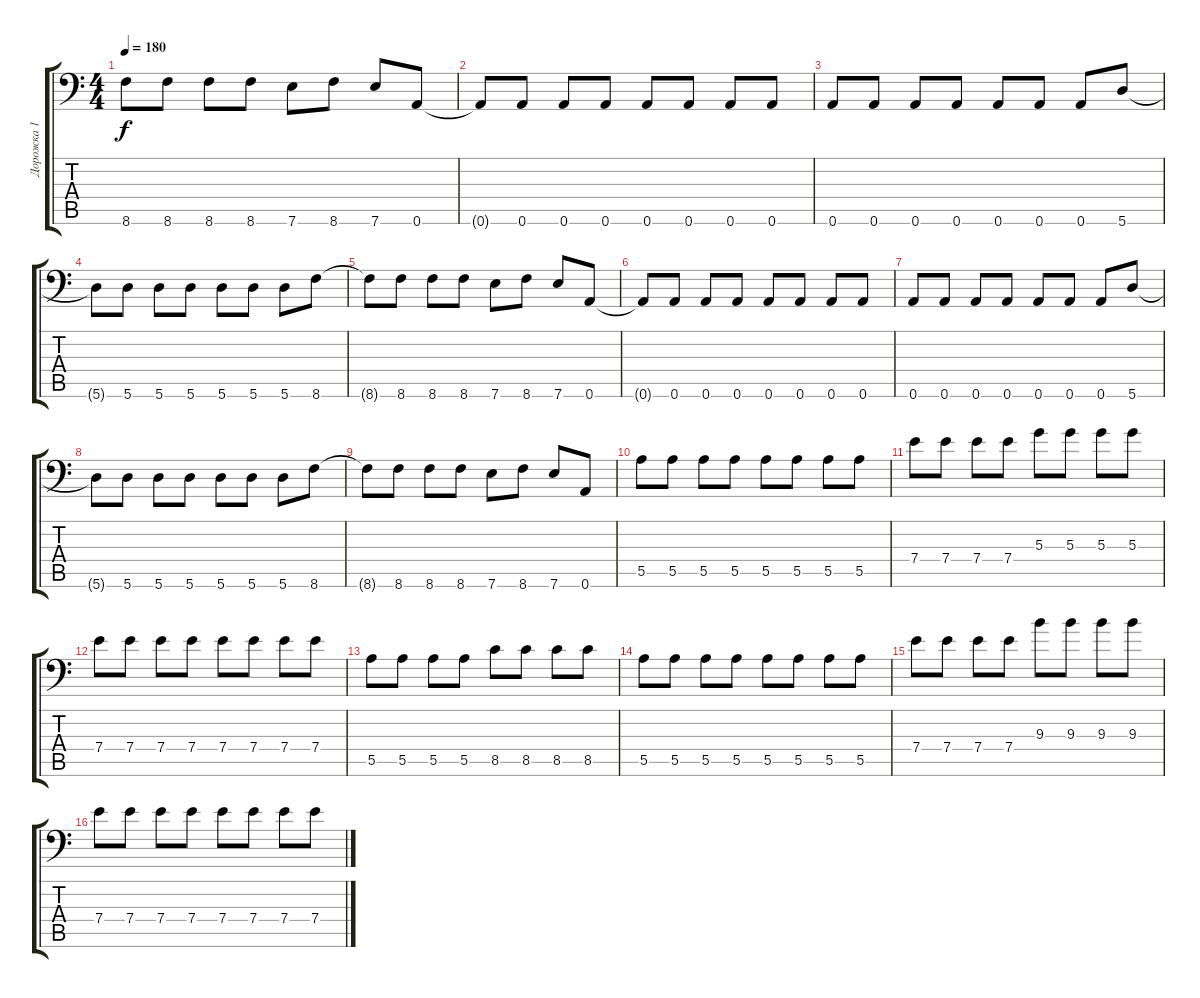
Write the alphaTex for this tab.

\track ("Дорожка 1" "Дорожка 1") {instrument distortionguitar}
\staff {score tabs}
\tuning (B3 Gb3 D3 A2 E2 A1) {hide}
\ts (4 4)
\tempo 180
\clef f4
\ks c
8.6{t}.8{dy f} 8.6.8 8.6.8 8.6.8 7.6.8 8.6.8 7.6.8 0.6.8 |
0.6{t}.8 0.6.8 0.6.8 0.6.8 0.6.8 0.6.8 0.6.8 0.6.8 |
0.6.8 0.6.8 0.6.8 0.6.8 0.6.8 0.6.8 0.6.8 5.6.8 |
5.6{t}.8 5.6.8 5.6.8 5.6.8 5.6.8 5.6.8 5.6.8 8.6.8 |
8.6{t}.8 8.6.8 8.6.8 8.6.8 7.6.8 8.6.8 7.6.8 0.6.8 |
0.6{t}.8 0.6.8 0.6.8 0.6.8 0.6.8 0.6.8 0.6.8 0.6.8 |
0.6.8 0.6.8 0.6.8 0.6.8 0.6.8 0.6.8 0.6.8 5.6.8 |
5.6{t}.8 5.6.8 5.6.8 5.6.8 5.6.8 5.6.8 5.6.8 8.6.8 |
8.6{t}.8 8.6.8 8.6.8 8.6.8 7.6.8 8.6.8 7.6.8 0.6.8 |
5.5.8 5.5.8 5.5.8 5.5.8 5.5.8 5.5.8 5.5.8 5.5.8 |
7.4.8 7.4.8 7.4.8 7.4.8 5.3.8 5.3.8 5.3.8 5.3.8 |
7.4.8 7.4.8 7.4.8 7.4.8 7.4.8 7.4.8 7.4.8 7.4.8 |
5.5.8 5.5.8 5.5.8 5.5.8 8.5.8 8.5.8 8.5.8 8.5.8 |
5.5.8 5.5.8 5.5.8 5.5.8 5.5.8 5.5.8 5.5.8 5.5.8 |
7.4.8 7.4.8 7.4.8 7.4.8 9.3.8 9.3.8 9.3.8 9.3.8 |
7.4.8 7.4.8 7.4.8 7.4.8 7.4.8 7.4.8 7.4.8 7.4.8
